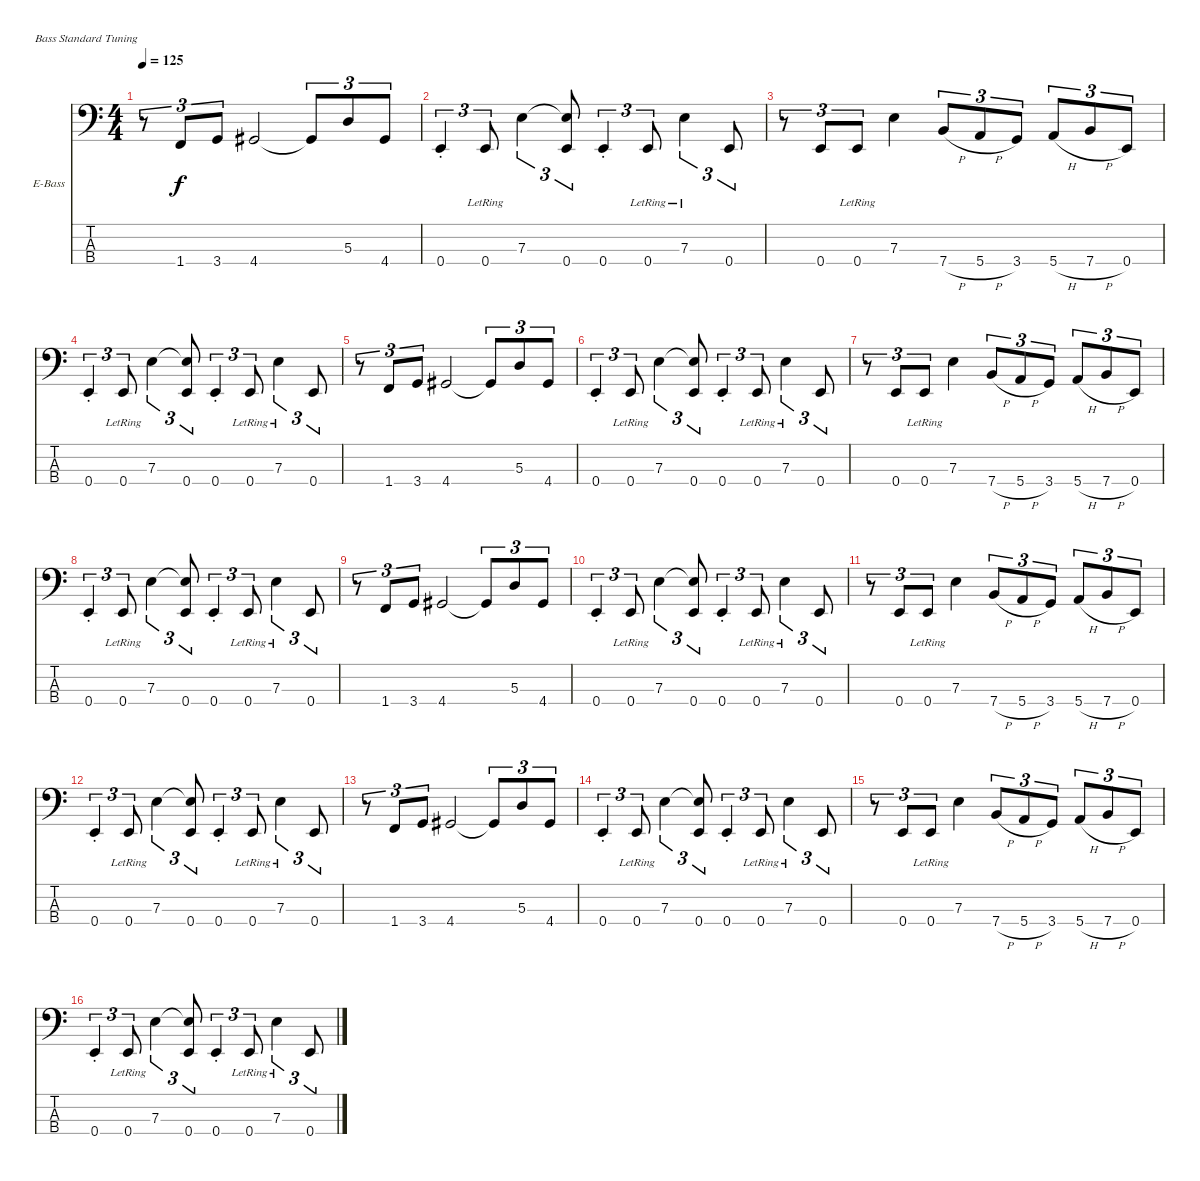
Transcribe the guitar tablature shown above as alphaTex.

\bracketExtendMode nobrackets
\firstSystemTrackNameOrientation horizontal
\otherSystemsTrackNameOrientation horizontal
\track ("Martin Mendez" "E-Bass") {instrument electricbasspick}
\staff {score tabs}
\tuning (G2 D2 A1 E1)
\ts (4 4)
\tempo 125
\clef f4
\ks c
r.8{tu (3 2) dy f} 1.4.8{tu (3 2)} 3.4.8{tu (3 2)} 4.4.2 4.4{t}.8{tu (3 2)} 5.3.8{tu (3 2)} 4.4.8{tu (3 2)} |
0.4{st}.4{tu (3 2)} 0.4{lr}.8{tu (3 2)} 7.3.4{tu (3 2)} (7.3{t} 0.4).8{tu (3 2)} 0.4{st}.4{tu (3 2)} 0.4{lr}.8{tu (3 2)} 7.3{lr}.4{tu (3 2)} 0.4.8{tu (3 2)} |
r.8{tu (3 2)} 0.4.8{tu (3 2)} 0.4{lr}.8{tu (3 2)} 7.3.4 7.4{h}.8{tu (3 2)} 5.4{h}.8{tu (3 2)} 3.4.8{tu (3 2)} 5.4{h}.8{tu (3 2)} 7.4{h}.8{tu (3 2)} 0.4.8{tu (3 2)} |
0.4{st}.4{tu (3 2)} 0.4{lr}.8{tu (3 2)} 7.3.4{tu (3 2)} (7.3{t} 0.4).8{tu (3 2)} 0.4{st}.4{tu (3 2)} 0.4{lr}.8{tu (3 2)} 7.3{lr}.4{tu (3 2)} 0.4.8{tu (3 2)} |
r.8{tu (3 2)} 1.4.8{tu (3 2)} 3.4.8{tu (3 2)} 4.4.2 4.4{t}.8{tu (3 2)} 5.3.8{tu (3 2)} 4.4.8{tu (3 2)} |
0.4{st}.4{tu (3 2)} 0.4{lr}.8{tu (3 2)} 7.3.4{tu (3 2)} (7.3{t} 0.4).8{tu (3 2)} 0.4{st}.4{tu (3 2)} 0.4{lr}.8{tu (3 2)} 7.3{lr}.4{tu (3 2)} 0.4.8{tu (3 2)} |
r.8{tu (3 2)} 0.4.8{tu (3 2)} 0.4{lr}.8{tu (3 2)} 7.3.4 7.4{h}.8{tu (3 2)} 5.4{h}.8{tu (3 2)} 3.4.8{tu (3 2)} 5.4{h}.8{tu (3 2)} 7.4{h}.8{tu (3 2)} 0.4.8{tu (3 2)} |
0.4{st}.4{tu (3 2)} 0.4{lr}.8{tu (3 2)} 7.3.4{tu (3 2)} (7.3{t} 0.4).8{tu (3 2)} 0.4{st}.4{tu (3 2)} 0.4{lr}.8{tu (3 2)} 7.3{lr}.4{tu (3 2)} 0.4.8{tu (3 2)} |
r.8{tu (3 2)} 1.4.8{tu (3 2)} 3.4.8{tu (3 2)} 4.4.2 4.4{t}.8{tu (3 2)} 5.3.8{tu (3 2)} 4.4.8{tu (3 2)} |
0.4{st}.4{tu (3 2)} 0.4{lr}.8{tu (3 2)} 7.3.4{tu (3 2)} (7.3{t} 0.4).8{tu (3 2)} 0.4{st}.4{tu (3 2)} 0.4{lr}.8{tu (3 2)} 7.3{lr}.4{tu (3 2)} 0.4.8{tu (3 2)} |
r.8{tu (3 2)} 0.4.8{tu (3 2)} 0.4{lr}.8{tu (3 2)} 7.3.4 7.4{h}.8{tu (3 2)} 5.4{h}.8{tu (3 2)} 3.4.8{tu (3 2)} 5.4{h}.8{tu (3 2)} 7.4{h}.8{tu (3 2)} 0.4.8{tu (3 2)} |
0.4{st}.4{tu (3 2)} 0.4{lr}.8{tu (3 2)} 7.3.4{tu (3 2)} (7.3{t} 0.4).8{tu (3 2)} 0.4{st}.4{tu (3 2)} 0.4{lr}.8{tu (3 2)} 7.3{lr}.4{tu (3 2)} 0.4.8{tu (3 2)} |
r.8{tu (3 2)} 1.4.8{tu (3 2)} 3.4.8{tu (3 2)} 4.4.2 4.4{t}.8{tu (3 2)} 5.3.8{tu (3 2)} 4.4.8{tu (3 2)} |
0.4{st}.4{tu (3 2)} 0.4{lr}.8{tu (3 2)} 7.3.4{tu (3 2)} (7.3{t} 0.4).8{tu (3 2)} 0.4{st}.4{tu (3 2)} 0.4{lr}.8{tu (3 2)} 7.3{lr}.4{tu (3 2)} 0.4.8{tu (3 2)} |
r.8{tu (3 2)} 0.4.8{tu (3 2)} 0.4{lr}.8{tu (3 2)} 7.3.4 7.4{h}.8{tu (3 2)} 5.4{h}.8{tu (3 2)} 3.4.8{tu (3 2)} 5.4{h}.8{tu (3 2)} 7.4{h}.8{tu (3 2)} 0.4.8{tu (3 2)} |
0.4{st}.4{tu (3 2)} 0.4{lr}.8{tu (3 2)} 7.3.4{tu (3 2)} (7.3{t} 0.4).8{tu (3 2)} 0.4{st}.4{tu (3 2)} 0.4{lr}.8{tu (3 2)} 7.3{lr}.4{tu (3 2)} 0.4.8{tu (3 2)}
